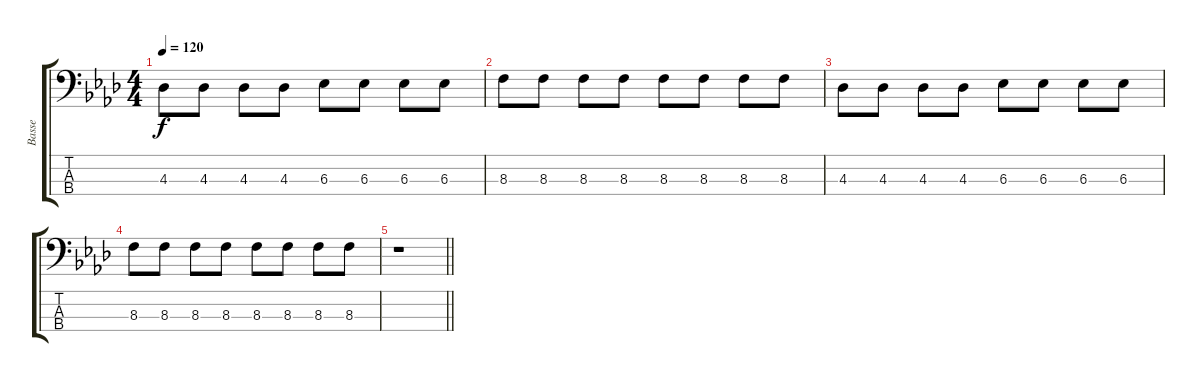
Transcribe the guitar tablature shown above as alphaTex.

\track ("Basse" "Basse") {instrument electricbasspick}
\staff {score tabs}
\tuning (G2 D2 A1 E1) {hide}
\ts (4 4)
\tempo 120
\clef f4
\ks fminor
4.3.8{dy f} 4.3.8 4.3.8 4.3.8 6.3.8 6.3.8 6.3.8 6.3.8 |
8.3.8 8.3.8 8.3.8 8.3.8 8.3.8 8.3.8 8.3.8 8.3.8 |
4.3.8 4.3.8 4.3.8 4.3.8 6.3.8 6.3.8 6.3.8 6.3.8 |
8.3.8 8.3.8 8.3.8 8.3.8 8.3.8 8.3.8 8.3.8 8.3.8 |
\barLineRight lightlight
r.1
